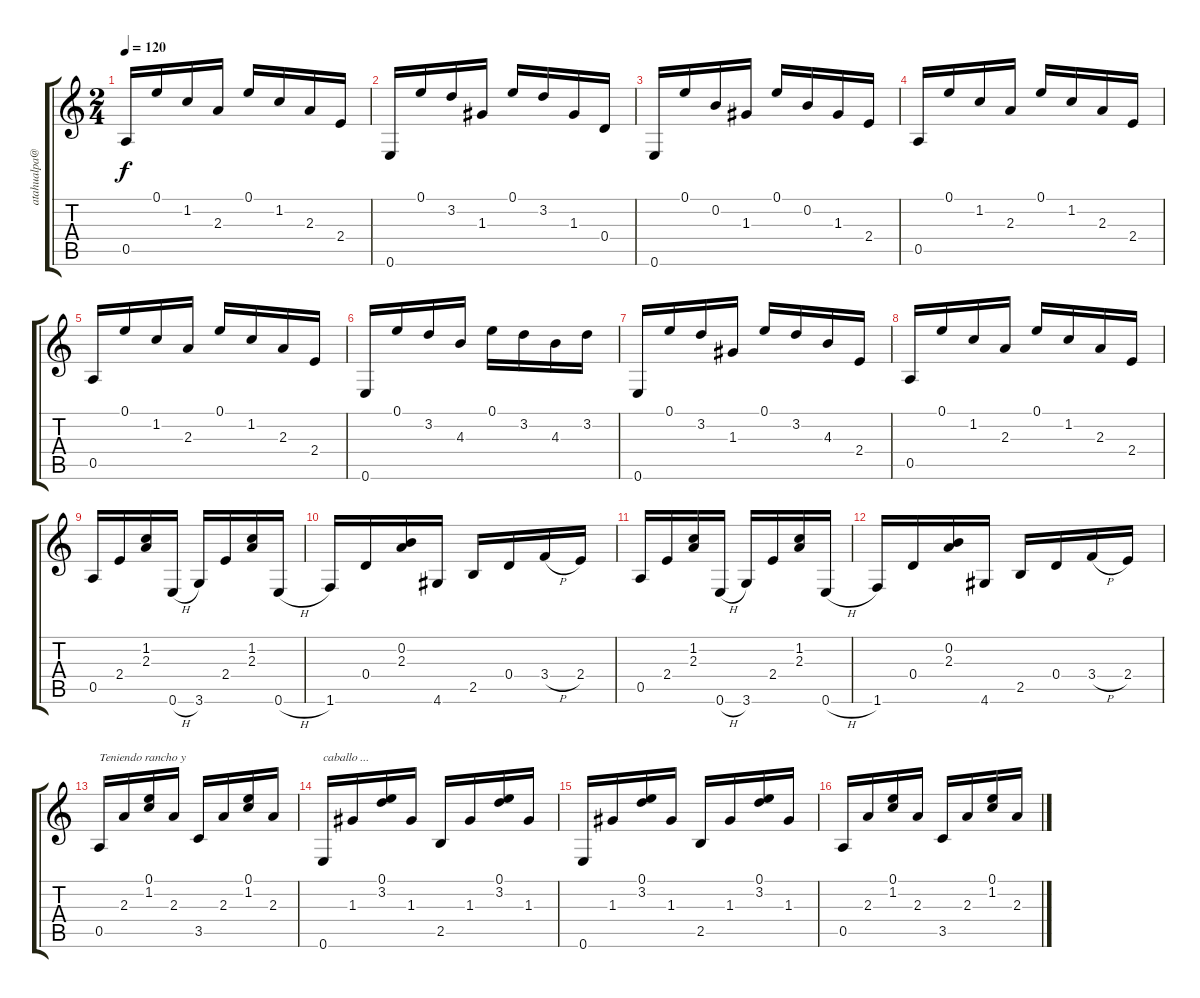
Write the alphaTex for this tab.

\track ("" "atahualpa@") {instrument acousticguitarnylon}
\staff {score tabs}
\tuning (E4 B3 G3 D3 A2 E2) {hide}
\ts (2 4)
\tempo 120
\clef g2
\ks c
0.5.16{dy f instrument acousticguitarnylon} 0.1.16 1.2.16 2.3.16 0.1.16 1.2.16 2.3.16 2.4.16 |
0.6.16 0.1.16 3.2.16 1.3.16 0.1.16 3.2.16 1.3.16 0.4.16 |
0.6.16 0.1.16 0.2.16 1.3.16 0.1.16 0.2.16 1.3.16 2.4.16 |
0.5.16 0.1.16 1.2.16 2.3.16 0.1.16 1.2.16 2.3.16 2.4.16 |
0.5.16 0.1.16 1.2.16 2.3.16 0.1.16 1.2.16 2.3.16 2.4.16 |
0.6.16 0.1.16 3.2.16 4.3.16 0.1.16 3.2.16 4.3.16 3.2.16 |
0.6.16 0.1.16 3.2.16 1.3.16 0.1.16 3.2.16 4.3.16 2.4.16 |
0.5.16 0.1.16 1.2.16 2.3.16 0.1.16 1.2.16 2.3.16 2.4.16 |
0.5.16 2.4.16 (1.2 2.3).16 0.6{h}.16 3.6.16 2.4.16 (1.2 2.3).16 0.6{h}.16 |
1.6.16 0.4.16 (0.2 2.3).16 4.6.16 2.5.16 0.4.16 3.4{h}.16 2.4.16 |
0.5.16 2.4.16 (1.2 2.3).16 0.6{h}.16 3.6.16 2.4.16 (1.2 2.3).16 0.6{h}.16 |
1.6.16 0.4.16 (0.2 2.3).16 4.6.16 2.5.16 0.4.16 3.4{h}.16 2.4.16 |
0.5.16{txt "Teniendo rancho y "} 2.3.16 (0.1 1.2).16 2.3.16 3.5.16 2.3.16 (0.1 1.2).16 2.3.16 |
0.6.16{txt "caballo ..."} 1.3.16 (0.1 3.2).16 1.3.16 2.5.16 1.3.16 (0.1 3.2).16 1.3.16 |
0.6.16 1.3.16 (0.1 3.2).16 1.3.16 2.5.16 1.3.16 (0.1 3.2).16 1.3.16 |
0.5.16 2.3.16 (0.1 1.2).16 2.3.16 3.5.16 2.3.16 (0.1 1.2).16 2.3.16
